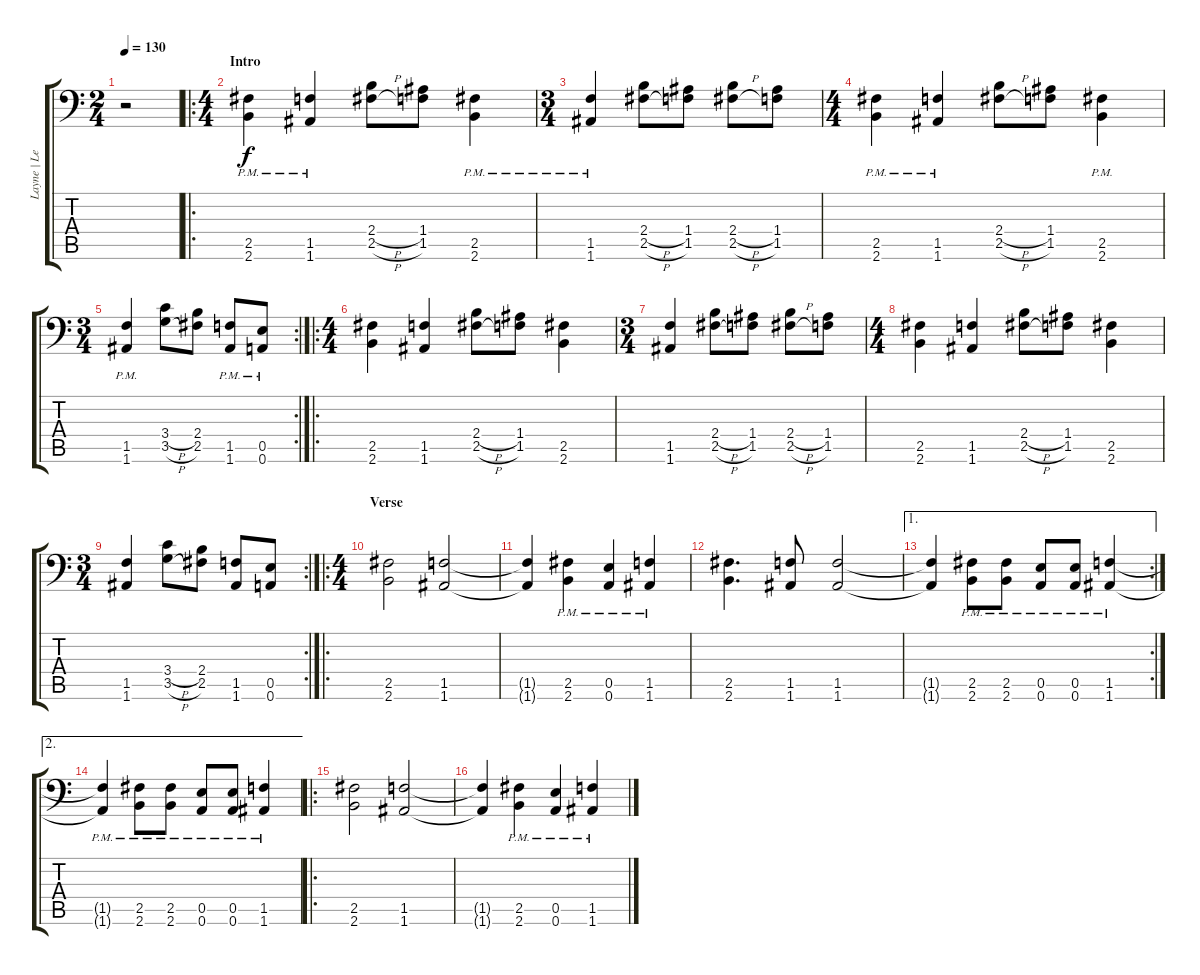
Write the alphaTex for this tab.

\track ("Layne | Lead" "Layne | Le") {instrument distortionguitar}
\staff {score tabs}
\tuning (B3 Gb3 D3 A2 E2 A1) {hide}
\ts (2 4)
\tempo 130
\clef f4
\ks c
r.2{dy f instrument distortionguitar} |
\ro
\ts (4 4)
\section ("" "Intro")
(2.5{pm} 2.6{pm}).4 (1.5{pm} 1.6{pm}).4 (2.4{h} 2.5{h}).8 (1.4 1.5).8 (2.5{pm} 2.6{pm}).4 |
\ts (3 4)
(1.5{pm} 1.6{pm}).4 (2.4{h} 2.5{h}).8 (1.4 1.5).8 (2.4{h} 2.5{h}).8 (1.4 1.5).8 |
\ts (4 4)
(2.5{pm} 2.6{pm}).4 (1.5{pm} 1.6{pm}).4 (2.4{h} 2.5{h}).8 (1.4 1.5).8 (2.5{pm} 2.6{pm}).4 |
\rc 2
\ts (3 4)
(1.5{pm} 1.6{pm}).4 (3.4{h} 3.5{h}).8 (2.4 2.5).8 (1.5{pm} 1.6{pm}).8 (0.5{pm} 0.6{pm}).8 |
\ro
\ts (4 4)
(2.5 2.6).4 (1.5 1.6).4 (2.4{h} 2.5{h}).8 (1.4 1.5).8 (2.5 2.6).4 |
\ts (3 4)
(1.5 1.6).4 (2.4{h} 2.5{h}).8 (1.4 1.5).8 (2.4{h} 2.5{h}).8 (1.4 1.5).8 |
\ts (4 4)
(2.5 2.6).4 (1.5 1.6).4 (2.4{h} 2.5{h}).8 (1.4 1.5).8 (2.5 2.6).4 |
\rc 2
\ts (3 4)
(1.5 1.6).4 (3.4{h} 3.5{h}).8 (2.4 2.5).8 (1.5 1.6).8 (0.5 0.6).8 |
\ro
\ts (4 4)
\section ("" "Verse")
(2.5 2.6).2 (1.5 1.6).2 |
(1.5{t} 1.6{t}).4 (2.5{pm} 2.6{pm}).4 (0.5{pm} 0.6{pm}).4 (1.5{pm} 1.6{pm}).4 |
(2.5 2.6).4{d} (1.5 1.6).8 (1.5 1.6).2 |
\ae 1
\rc 2
(1.5{t} 1.6{t}).4 (2.5{pm} 2.6{pm}).8 (2.5{pm} 2.6{pm}).8 (0.5{pm} 0.6{pm}).8 (0.5{pm} 0.6{pm}).8 (1.5{pm} 1.6{pm}).4 |
\ae 2
(1.5{pm t} 1.6{pm t}).4 (2.5{pm} 2.6{pm}).8 (2.5{pm} 2.6{pm}).8 (0.5{pm} 0.6{pm}).8 (0.5{pm} 0.6{pm}).8 (1.5{pm} 1.6{pm}).4 |
\ro
(2.5 2.6).2 (1.5 1.6).2 |
(1.5{t} 1.6{t}).4 (2.5{pm} 2.6{pm}).4 (0.5{pm} 0.6{pm}).4 (1.5{pm} 1.6{pm}).4
